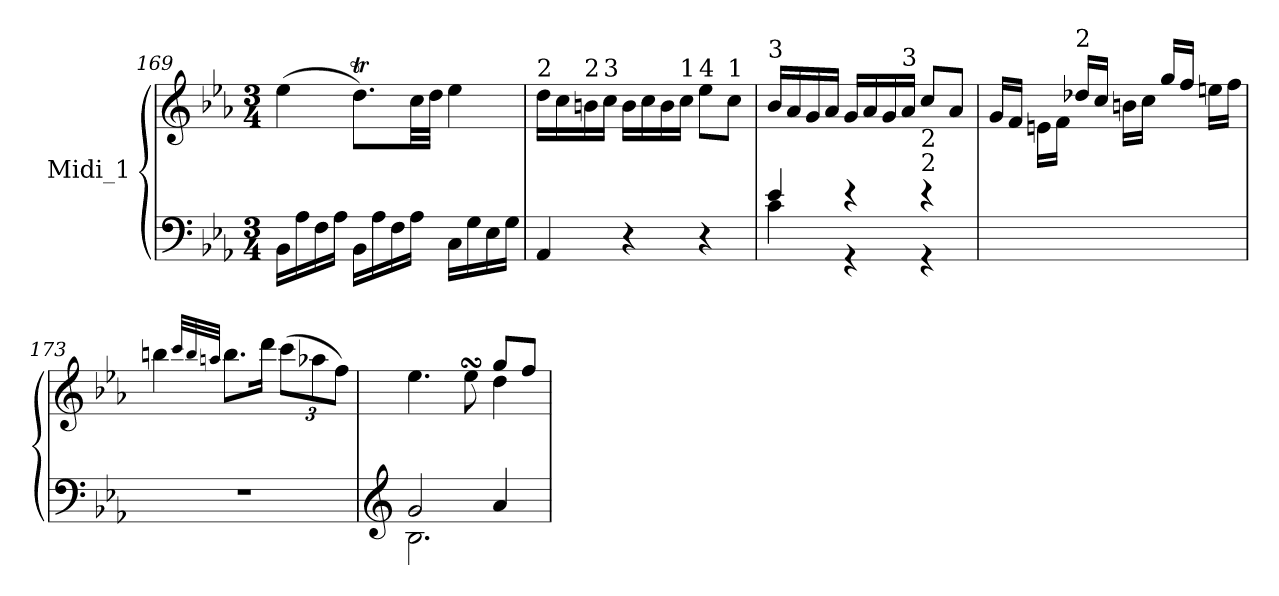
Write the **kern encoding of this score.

**kern	**kern
*part1	*part1
*staff2	*staff1
*I"Midi_1	*
!!LO:LB:g=z
*clefF4	*clefG2
*k[b-e-a-]	*k[b-e-a-]
*E-:	*E-:
*M3/4	*M3/4
=169	=169
16BB-\LL	(>4ee-\
16A-\	.
16F\	.
16A-\JJ	.
16BB-\LL	8.ddt\L)
16A-\	.
16F\	.
16A-\JJ	32cc\LL
.	32dd\JJJ
16C\LL	4ee-\
16G\	.
16E-\	.
16G\JJ	.
!!LO:PB:g=z
=170	=170
*^	*
!	!	!LO:TX:a:t=2
4AA-/	2ryy	16dd\LL
.	.	16cc\
!	!	!LO:TX:a:t=2
.	.	16bn\
!	!	!LO:TX:a:t=3
.	.	16cc\JJ
4r	.	16b\LL
.	.	16cc\
.	.	16b\
!	!	!LO:TX:a:t=1
.	.	16cc\JJ
!	!	!LO:TX:a:t=4
4r	4ryy	8ee-\L
!	!	!LO:TX:a:t=1
.	.	8cc\J
=171	=171	=171
!	!	!LO:TX:a:t=3
4e-/	4c\	16b-i/LL
.	.	16a-/
.	.	16g/
.	.	16a-/JJ
4r	4r	16g/LL
.	.	16a-/
.	.	16g/
!	!	!LO:TX:a:t=3
.	.	16a-/JJ
!LO:TX:a:t=2	!	!
!LO:TX:a:t=2	!	!
4r	4r	8cc/L
.	.	8a-/J
=172	=172	=172
2ryy	2ryy	16g/LL
.	.	16f/JJ
.	.	16en\LL
.	.	16f\JJ
!	!	!LO:TX:a:t=2
.	.	16dd-X/LL
.	.	16cc/JJ
.	.	16bn\LL
.	.	16cc\JJ
4ryy	4ryy	16gg/LL
.	.	16ff/JJ
.	.	16een\LL
.	.	16ff\JJ
!!LO:LB:g=z
=173	=173	=173
2.r	2ryy	4bbn\
.	.	32qccc/LLL
.	.	32qbb/
.	.	32qaan/JJJ
.	.	8.bb\L
.	.	16ddd\Jk
*	*	*Xbrackettup
.	4ryy	(>12ccc\L
.	.	12aa-X\
.	.	12ff\J)
*v	*v	*
!!LO:LB:g=z
=174	=174
*clefG2	*
*^	*^
*	*^	*	*
2ryy	2g/	2.B-\	4.ee-\	2ryy
.	.	.	8ee-sSSs\	.
4ryy	4a-/	.	8gg/L	4dd\
.	.	.	8ff/J	.
*v	*v	*v	*	*
*	*v	*v
=	=
*-	*-
